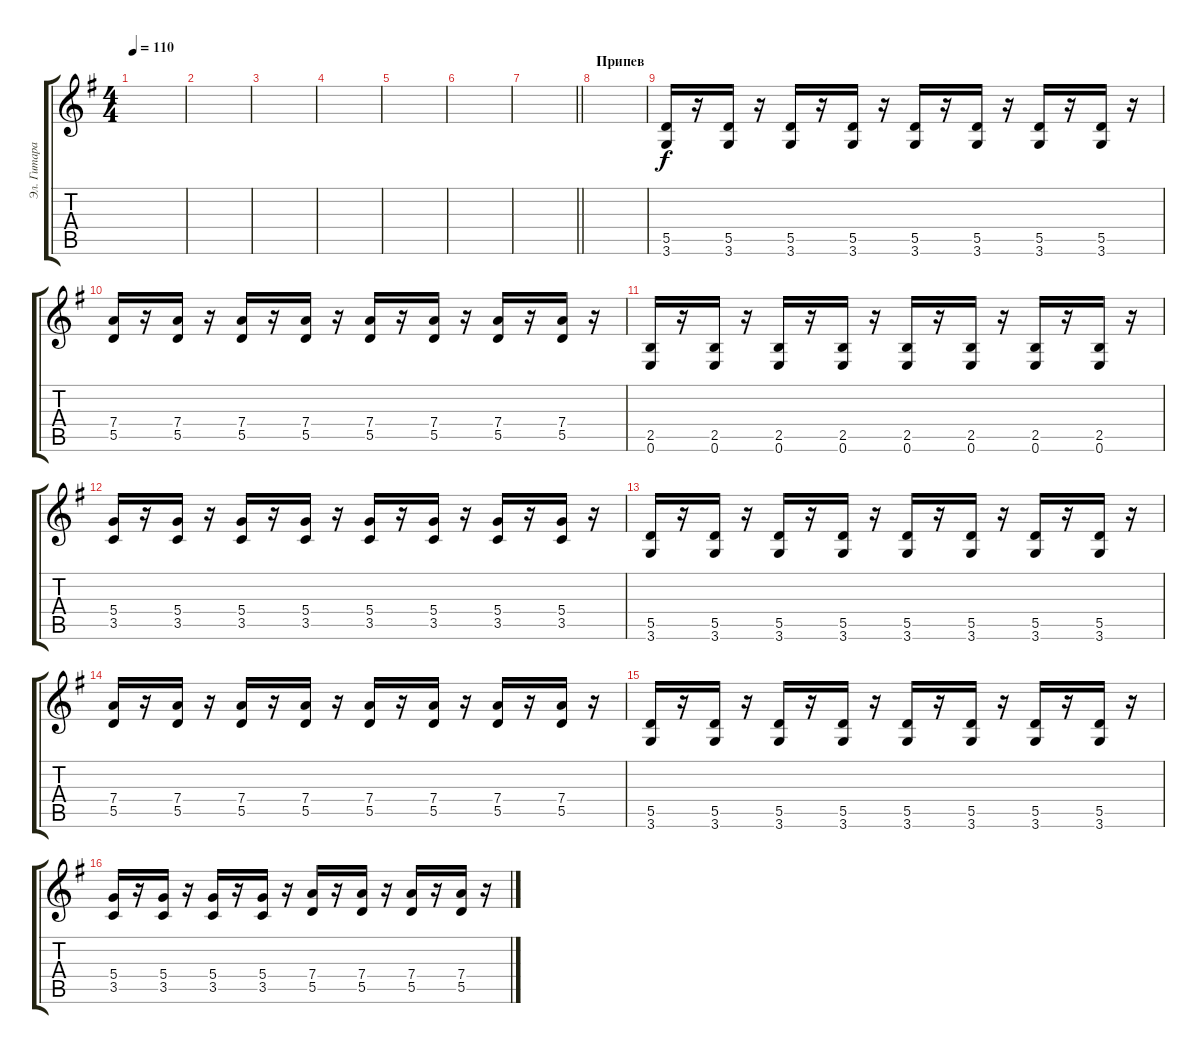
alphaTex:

\track ("Эл. Гитара" "Эл. Гитара") {instrument distortionguitar}
\staff {score tabs}
\tuning (E4 B3 G3 D3 A2 E2) {hide}
\ts (4 4)
\tempo 110
\clef g2
\ks eminor
|
|
|
|
|
|
\barLineRight lightlight
|
\section ("" "Припев")
|
(5.5 3.6).16 r.16 (5.5 3.6).16 r.16 (5.5 3.6).16 r.16 (5.5 3.6).16 r.16 (5.5 3.6).16 r.16 (5.5 3.6).16 r.16 (5.5 3.6).16 r.16 (5.5 3.6).16 r.16 |
(7.4 5.5).16 r.16 (7.4 5.5).16 r.16 (7.4 5.5).16 r.16 (7.4 5.5).16 r.16 (7.4 5.5).16 r.16 (7.4 5.5).16 r.16 (7.4 5.5).16 r.16 (7.4 5.5).16 r.16 |
(2.5 0.6).16 r.16 (2.5 0.6).16 r.16 (2.5 0.6).16 r.16 (2.5 0.6).16 r.16 (2.5 0.6).16 r.16 (2.5 0.6).16 r.16 (2.5 0.6).16 r.16 (2.5 0.6).16 r.16 |
(5.4 3.5).16 r.16 (5.4 3.5).16 r.16 (5.4 3.5).16 r.16 (5.4 3.5).16 r.16 (5.4 3.5).16 r.16 (5.4 3.5).16 r.16 (5.4 3.5).16 r.16 (5.4 3.5).16 r.16 |
(5.5 3.6).16 r.16 (5.5 3.6).16 r.16 (5.5 3.6).16 r.16 (5.5 3.6).16 r.16 (5.5 3.6).16 r.16 (5.5 3.6).16 r.16 (5.5 3.6).16 r.16 (5.5 3.6).16 r.16 |
(7.4 5.5).16 r.16 (7.4 5.5).16 r.16 (7.4 5.5).16 r.16 (7.4 5.5).16 r.16 (7.4 5.5).16 r.16 (7.4 5.5).16 r.16 (7.4 5.5).16 r.16 (7.4 5.5).16 r.16 |
(5.5 3.6).16 r.16 (5.5 3.6).16 r.16 (5.5 3.6).16 r.16 (5.5 3.6).16 r.16 (5.5 3.6).16 r.16 (5.5 3.6).16 r.16 (5.5 3.6).16 r.16 (5.5 3.6).16 r.16 |
(5.4 3.5).16 r.16 (5.4 3.5).16 r.16 (5.4 3.5).16 r.16 (5.4 3.5).16 r.16 (7.4 5.5).16 r.16 (7.4 5.5).16 r.16 (7.4 5.5).16 r.16 (7.4 5.5).16 r.16
